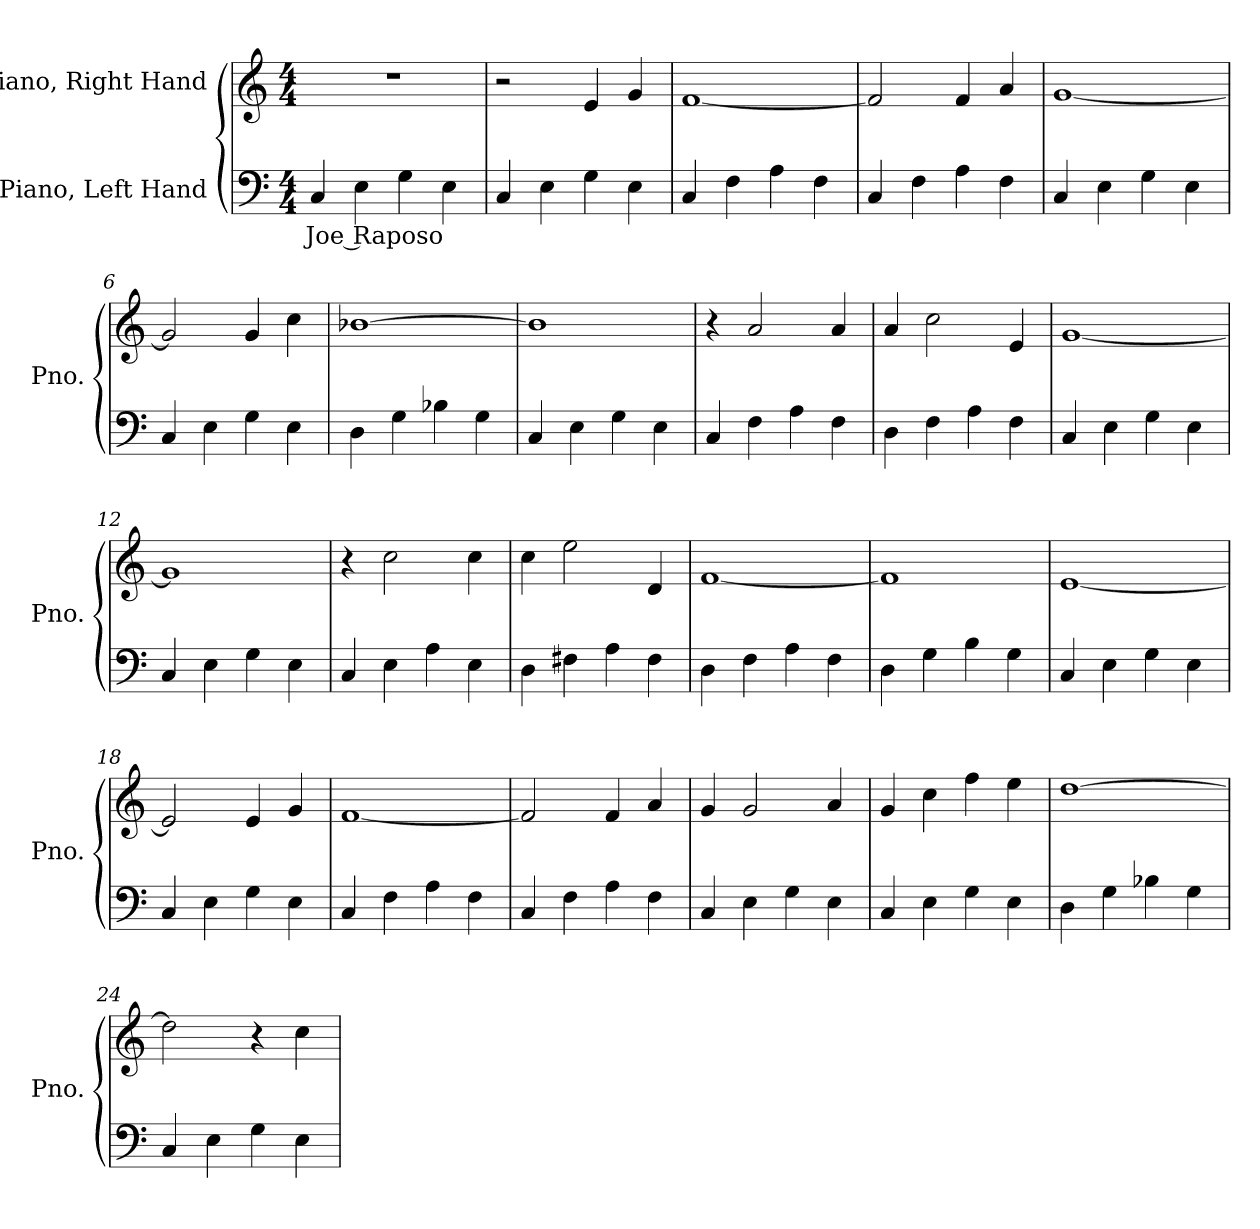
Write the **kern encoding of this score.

**kern	**text	**kern
*part2	*part2	*part1
*staff2	*staff2	*staff1
*I"Piano, Left Hand	*	*I"Piano, Right Hand
*I'Pno.	*	*I'Pno.
*clefF4	*	*clefG2
*k[]	*	*k[]
*M4/4	*	*M4/4
*MM141	*	*MM141
=1	=1	=1
!	!LO:LY:b	!
4C/	Joe Raposo	1r
4E\	.	.
4G\	.	.
4E\	.	.
=2	=2	=2
4C/	.	2r
4E\	.	.
4G\	.	4e/
4E\	.	4g/
=3	=3	=3
4C/	.	[1f
4F\	.	.
4A\	.	.
4F\	.	.
=4	=4	=4
4C/	.	2f/]
4F\	.	.
4A\	.	4f/
4F\	.	4a/
=5	=5	=5
4C/	.	[1g
4E\	.	.
4G\	.	.
4E\	.	.
=6	=6	=6
4C/	.	2g/]
4E\	.	.
4G\	.	4g/
4E\	.	4cc\
!!LO:LB:g=z
=7	=7	=7
4D\	.	[1b-X
4G\	.	.
4B-X\	.	.
4G\	.	.
=8	=8	=8
4C/	.	1b-]
4E\	.	.
4G\	.	.
4E\	.	.
=9	=9	=9
4C/	.	4r
4F\	.	2a/
4A\	.	.
4F\	.	4a/
=10	=10	=10
4D\	.	4a/
4F\	.	2cc\
4A\	.	.
4F\	.	4e/
=11	=11	=11
4C/	.	[1g
4E\	.	.
4G\	.	.
4E\	.	.
=12	=12	=12
4C/	.	1g]
4E\	.	.
4G\	.	.
4E\	.	.
=13	=13	=13
4C/	.	4r
4E\	.	2cc\
4A\	.	.
4E\	.	4cc\
=14	=14	=14
4D\	.	4cc\
4F#X\	.	2ee\
4A\	.	.
4F#\	.	4d/
!!LO:LB:g=z
=15	=15	=15
4D\	.	[1f
4F\	.	.
4A\	.	.
4F\	.	.
=16	=16	=16
4D\	.	1f]
4G\	.	.
4B\	.	.
4G\	.	.
=17	=17	=17
4C/	.	[1e
4E\	.	.
4G\	.	.
4E\	.	.
=18	=18	=18
4C/	.	2e/]
4E\	.	.
4G\	.	4e/
4E\	.	4g/
=19	=19	=19
4C/	.	[1f
4F\	.	.
4A\	.	.
4F\	.	.
=20	=20	=20
4C/	.	2f/]
4F\	.	.
4A\	.	4f/
4F\	.	4a/
=21	=21	=21
4C/	.	4g/
4E\	.	2g/
4G\	.	.
4E\	.	4a/
=22	=22	=22
4C/	.	4g/
4E\	.	4cc\
4G\	.	4ff\
4E\	.	4ee\
!!LO:LB:g=z
=23	=23	=23
4D\	.	[1dd
4G\	.	.
4B-X\	.	.
4G\	.	.
=24	=24	=24
4C/	.	2dd\]
4E\	.	.
4G\	.	4r
4E\	.	4cc\
=	=	=
*-	*-	*-
